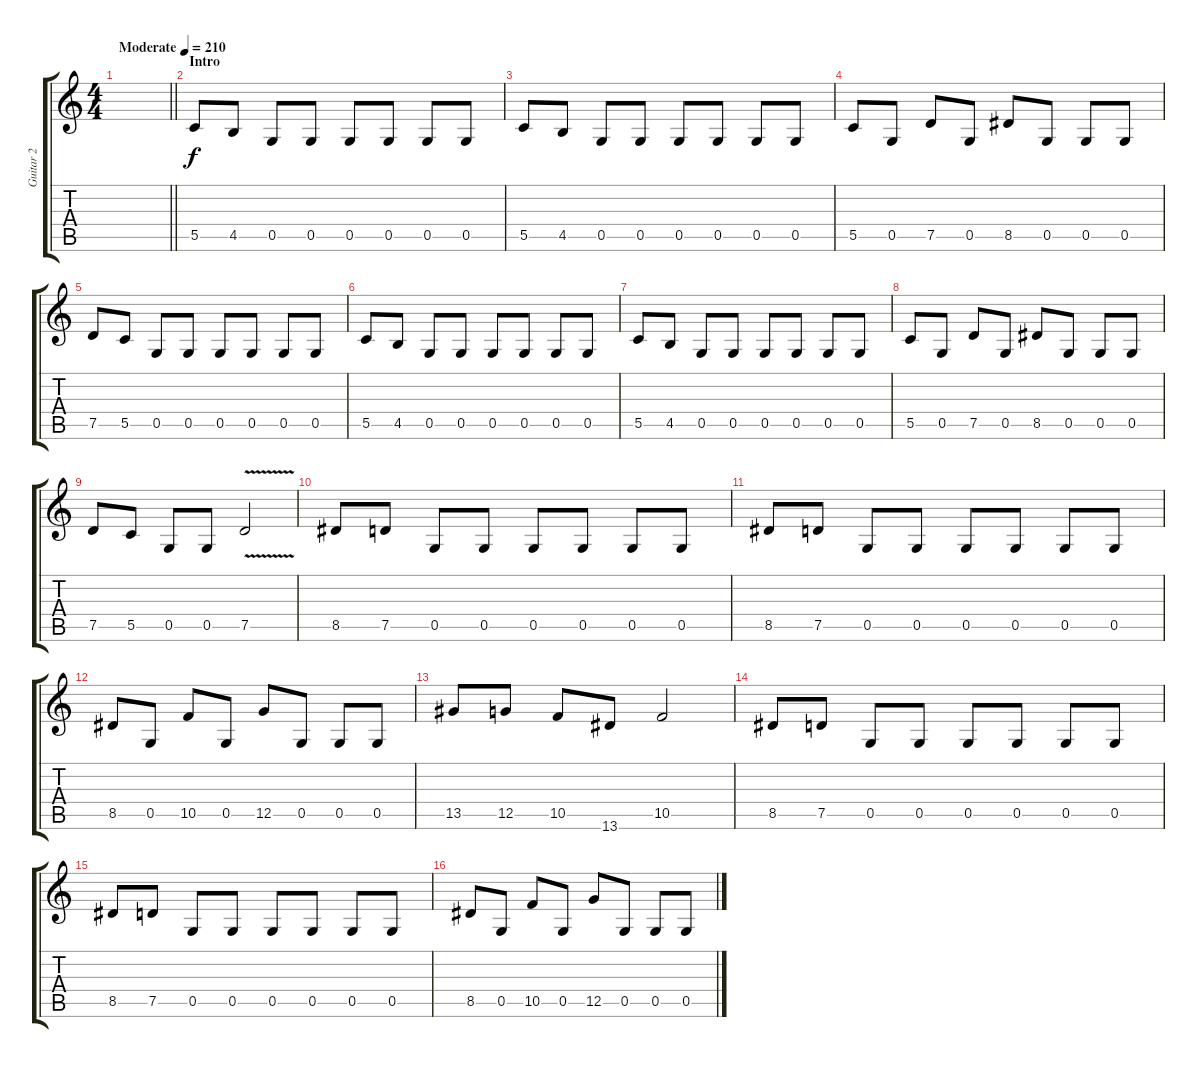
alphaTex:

\track ("Guitar 2" "Guitar 2") {instrument overdrivenguitar}
\staff {score tabs}
\tuning (D4 A3 F3 C3 G2 D2) {hide}
\ts (4 4)
\tempo (210 "Moderate")
\clef g2
\barLineRight lightlight
\ks c
|
\section ("" "Intro")
5.5.8 4.5.8 0.5.8 0.5.8 0.5.8 0.5.8 0.5.8 0.5.8 |
5.5.8 4.5.8 0.5.8 0.5.8 0.5.8 0.5.8 0.5.8 0.5.8 |
5.5.8 0.5.8 7.5.8 0.5.8 8.5.8 0.5.8 0.5.8 0.5.8 |
7.5.8 5.5.8 0.5.8 0.5.8 0.5.8 0.5.8 0.5.8 0.5.8 |
5.5.8 4.5.8 0.5.8 0.5.8 0.5.8 0.5.8 0.5.8 0.5.8 |
5.5.8 4.5.8 0.5.8 0.5.8 0.5.8 0.5.8 0.5.8 0.5.8 |
5.5.8 0.5.8 7.5.8 0.5.8 8.5.8 0.5.8 0.5.8 0.5.8 |
7.5.8 5.5.8 0.5.8 0.5.8 7.5{v}.2 |
8.5.8 7.5.8 0.5.8 0.5.8 0.5.8 0.5.8 0.5.8 0.5.8 |
8.5.8 7.5.8 0.5.8 0.5.8 0.5.8 0.5.8 0.5.8 0.5.8 |
8.5.8 0.5.8 10.5.8 0.5.8 12.5.8 0.5.8 0.5.8 0.5.8 |
13.5.8 12.5.8 10.5.8 13.6.8 10.5.2 |
8.5.8 7.5.8 0.5.8 0.5.8 0.5.8 0.5.8 0.5.8 0.5.8 |
8.5.8 7.5.8 0.5.8 0.5.8 0.5.8 0.5.8 0.5.8 0.5.8 |
8.5.8 0.5.8 10.5.8 0.5.8 12.5.8 0.5.8 0.5.8 0.5.8
